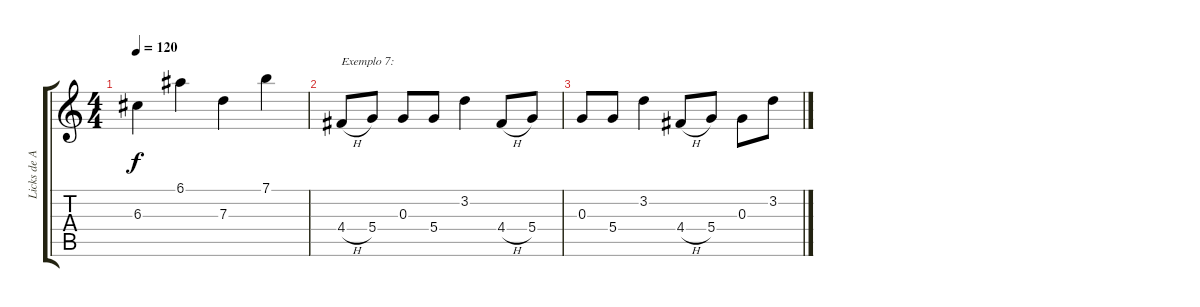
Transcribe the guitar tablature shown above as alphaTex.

\track ("Licks de Albert Lee" "Licks de A") {instrument overdrivenguitar}
\staff {score tabs}
\tuning (E4 B3 G3 D3 A2 E2) {hide}
\ts (4 4)
\tempo 120
\clef g2
\ks c
6.3.4{dy f} 6.1.4 7.3.4 7.1.4 |
4.4{h}.8{txt "Exemplo 7:"} 5.4.8 0.3.8 5.4.8 3.2.4 4.4{h}.8 5.4.8 |
0.3.8 5.4.8 3.2.4 4.4{h}.8 5.4.8 0.3.8 3.2.8
